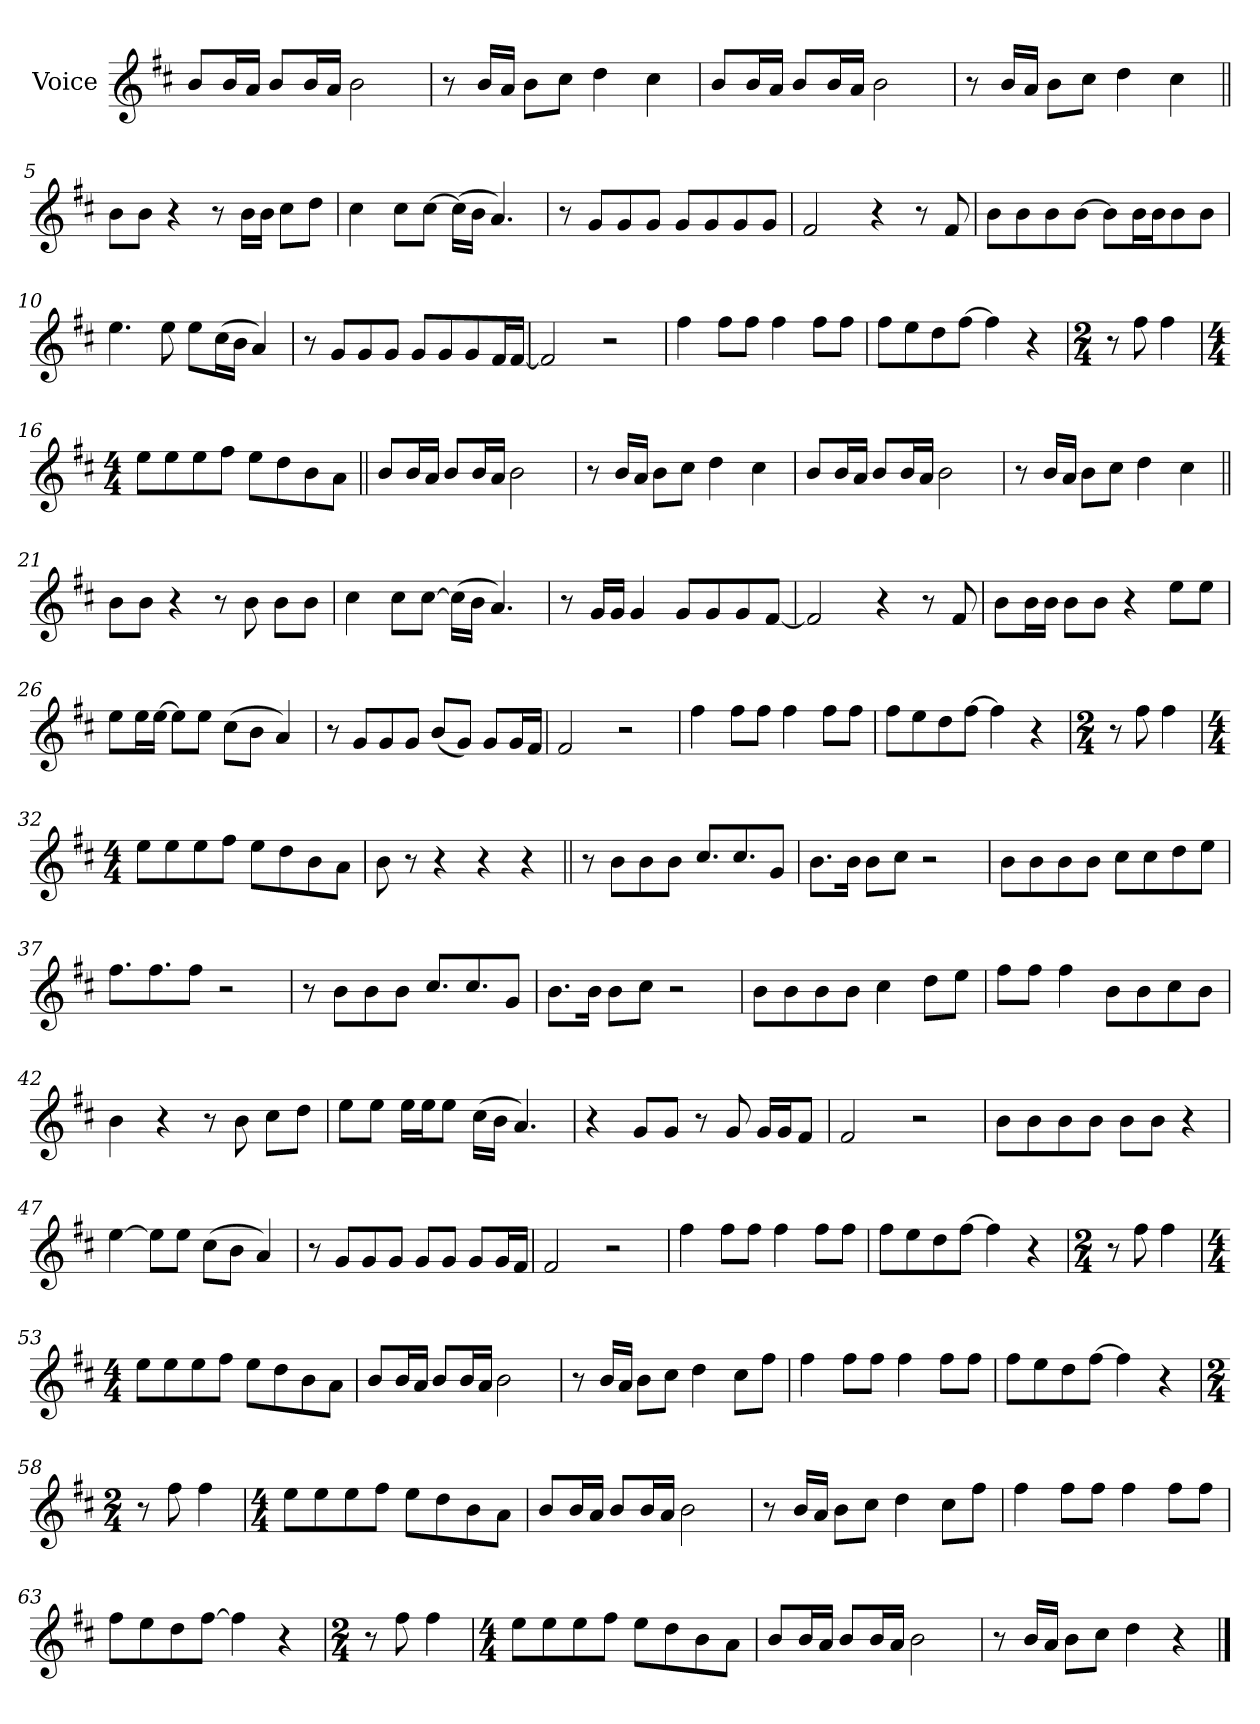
**kern
*part1
*staff1
*I"Voice
*clefG2
*k[f#c#]
=1
8b!L
16b!L
16a!JJ
8b!L
16b!L
16a!JJ
2b!
=2
8r
16b!LL
16a!JJ
8b!L
8cc#!J
4dd!
4cc#!
=3
8b!L
16b!L
16a!JJ
8b!L
16b!L
16a!JJ
2b!
=4
8r
16b!LL
16a!JJ
8b!L
8cc#!J
4dd!
4cc#!
=5||
8bL
8bJ
4r
8r
16bLL
16bJJ
8cc#L
8ddJ
=6
4cc#
8cc#L
[8cc#J
(>16cc#LL]
16bJJ
4.a)
=7
8r
8gL
8g
8gJ
8gL
8g
8g
8gJ
=8
2f#
4r
8r
8f#
=9
8bL
8b
8b
[8bJ
8bL]
16bL
16bJ
8b
8bJ
=10
4.ee
8ee
8eeL
(>16cc#L
16bJJ
4a)
=11
8r
8gL
8g
8gJ
8gL
8g
8g
16f#L
[16f#JJ
=12
2f#]
2r
=13
4ff#
8ff#L
8ff#J
4ff#
8ff#L
8ff#J
=14
8ff#L
8ee
8dd
[8ff#J
4ff#]
4r
=15
*M2/4
8r
8ff#
4ff#
=16
*M4/4
8eeL
8ee
8ee
8ff#J
8eeL
8dd
8b
8aJ
=17||
8bL
16b!L
16a!JJ
8b!L
16b!L
16a!JJ
2b!
=18
8r
16b!LL
16a!JJ
8b!L
8cc#!J
4dd!
4cc#!
=19
8b!L
16b!L
16a!JJ
8b!L
16b!L
16a!JJ
2b!
=20
8r
16b!LL
16a!JJ
8b!L
8cc#!J
4dd!
4cc#!
=21||
8bL
8bJ
4r
8r
8b
8bL
8bJ
=22
4cc#
8cc#L
[8cc#J
(>16cc#LL]
16bJJ
4.a)
=23
8r
16gLL
16gJJ
4g
8gL
8g
8g
[8f#J
=24
2f#]
4r
8r
8f#
=25
8bL
16bL
16bJJ
8bL
8bJ
4r
8eeL
8eeJ
=26
8eeL
16eeL
[16eeJJ
8eeL]
8eeJ
(>8cc#L
8bJ
4a)
=27
8r
8gL
8g
8gJ
(<8bL
8gJ)
8gL
16gL
16f#JJ
=28
2f#
2r
=29
4ff#
8ff#L
8ff#J
4ff#
8ff#L
8ff#J
=30
8ff#L
8ee
8dd
[8ff#J
4ff#]
4r
=31
*M2/4
8r
8ff#
4ff#
=32
*M4/4
8eeL
8ee
8ee
8ff#J
8eeL
8dd
8b
8aJ
=33
8b
8r
4r
4r
4r
=34||
8r
8bL
8b
8bJ
8.cc#L
8.cc#
8gJ
=35
8.bL
16bJk
8bL
8cc#J
2r
=36
8bL
8b
8b
8bJ
8cc#L
8cc#
8dd
8eeJ
=37
8.ff#L
8.ff#
8ff#J
2r
=38
8r
8bL
8b
8bJ
8.cc#L
8.cc#
8gJ
=39
8.bL
16bJk
8bL
8cc#J
2r
=40
8bL
8b
8b
8bJ
4cc#
8ddL
8eeJ
=41
8ff#L
8ff#J
4ff#
8b!L
8b!
8cc#!
8b!J
=42
4b
4r
8r
8b
8cc#L
8ddJ
=43
8eeL
8eeJ
16eeLL
16eeJ
8eeJ
(>16cc#LL
16bJJ
4.a)
=44
4r
8gL
8gJ
8r
8g
16gLL
16gJ
8f#J
=45
2f#
2r
=46
8bL
8b
8b
8bJ
8bL
8bJ
4r
=47
[4ee
8eeL]
8eeJ
(>8cc#L
8bJ
4a)
=48
8r
8gL
8g
8gJ
8gL
8gJ
8gL
16gL
16f#JJ
=49
2f#
2r
=50
4ff#
8ff#L
8ff#J
4ff#
8ff#L
8ff#J
=51
8ff#L
8ee
8dd
[8ff#J
4ff#]
4r
=52
*M2/4
8r
8ff#
4ff#
=53
*M4/4
8eeL
8ee
8ee
8ff#J
8eeL
8dd
8b
8aJ
=54
8bL
16b!L
16a!JJ
8b!L
16b!L
16a!JJ
2b!
=55
8r
16b!LL
16a!JJ
8b!L
8cc#!J
4dd!
8cc#!L
8ff#J
=56
4ff#
8ff#L
8ff#J
4ff#
8ff#L
8ff#J
=57
8ff#L
8ee
8dd
[8ff#J
4ff#]
4r
=58
*M2/4
8r
8ff#
4ff#
=59
*M4/4
8eeL
8ee
8ee
8ff#J
8eeL
8dd
8b
8aJ
=60
8bL
16b!L
16a!JJ
8b!L
16b!L
16a!JJ
2b!
=61
8r
16b!LL
16a!JJ
8b!L
8cc#!J
4dd!
8cc#!L
8ff#J
=62
4ff#
8ff#L
8ff#J
4ff#
8ff#L
8ff#J
=63
8ff#L
8ee
8dd
[8ff#J
4ff#]
4r
=64
*M2/4
8r
8ff#
4ff#
=65
*M4/4
8eeL
8ee
8ee
8ff#J
8eeL
8dd
8b
8aJ
=66
8bL
16b!L
16a!JJ
8b!L
16b!L
16a!JJ
2b!
=67
8r
16b!LL
16a!JJ
8b!L
8cc#!J
4dd!
4r
==
*-
